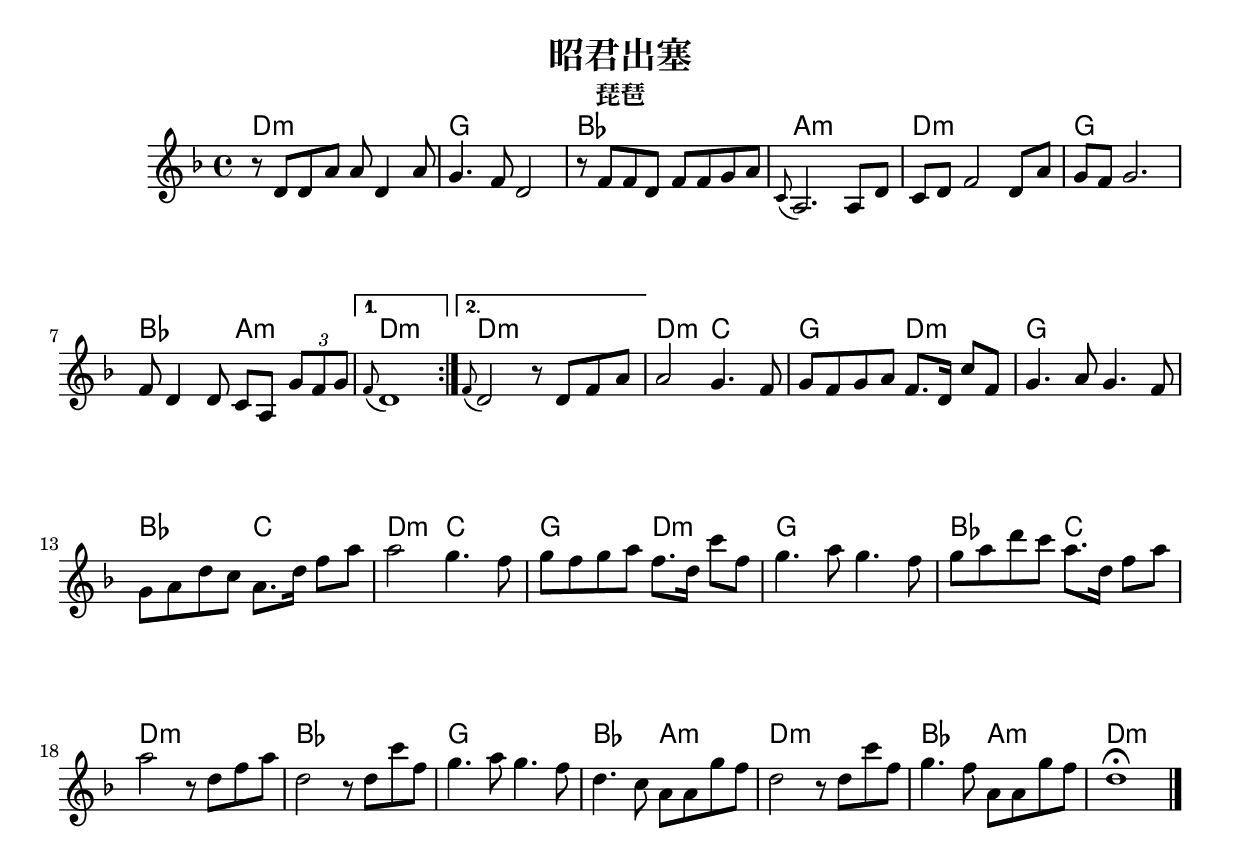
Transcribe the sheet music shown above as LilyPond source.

\header {
  title = "昭君出塞"
  instrument = "琵琶"
}
\paper {

system-system-spacing #'basic-distance = #20


}
\score {
<<
  \new ChordNames \chordmode {
    d1:m g bes a:m d:m g bes2 a:m d1:m d:m d2:m c g d:m g1 bes2 c 
    d2:m c g d:m g1 bes2 c d1:m bes g bes2 a:m d1:m bes2 a:m d1:m}
  \new Staff 
  \new Voice \relative c' { \key d \minor 
    \repeat volta 2 {r8 d d a'  a d,4 a'8 | g4. f8 d2 | r8 f f d f f g a | 
    \grace c,8 (a2.) a8 d| c d f2 d8 a' | g f g2. | f8 d4 d8 c a \tuplet 3/2 {g'8 f g} | }
    \alternative {{ \grace f (d1) } {\grace f8 (d2) r8 d f a} }
    a2 g4. f8 | g f g a f8. d16 c'8 f, | g4. a8 g4. f8 | g a d c a8. d16 f8 a |
    a2 g4. f8 | g f g a f8. d16 c'8 f, | g4. a8 g4. f8 | g a d c a8. d,16 f8 a |
    a2 r8 d, f a | d,2 r8 d c' f, | | g4. a8 g4. f8 | d4. c8 a a g' f | 
    d2 r8 d c' f, | g4. f8 a, a g' f | d1\fermata \bar "|."
  }

>>
  \layout {  
    \context {
      \Staff
              }
  }
  \midi {}
}